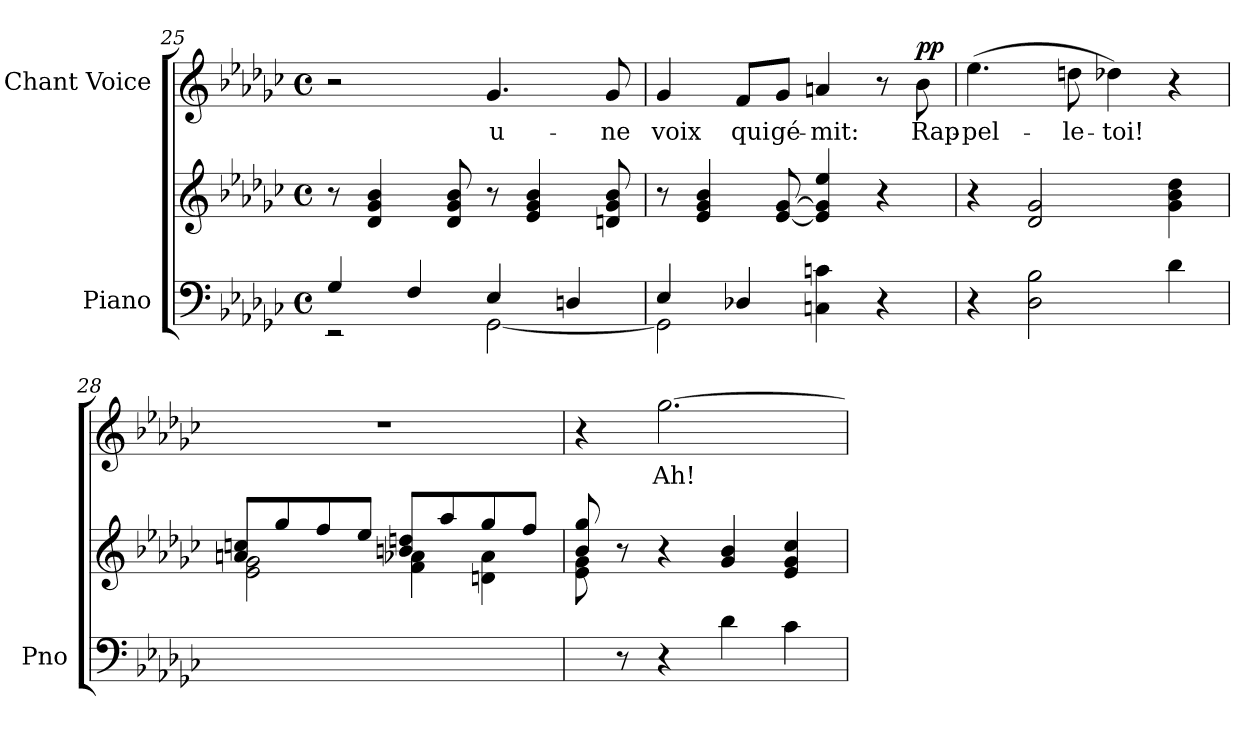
**kern	**kern	**kern	**text	**dynam
*part2	*part2	*part1	*part1	*part1
*staff3	*staff2	*staff1	*staff1	*staff1
*I"Piano	*	*I"Chant Voice	*	*
*I'Pno	*	*	*	*
*clefF4	*clefG2	*clefG2	*	*
*k[b-e-a-d-g-c-]	*k[b-e-a-d-g-c-]	*k[b-e-a-d-g-c-]	*	*
*M4/4	*M4/4	*M4/4	*	*
*met(c)	*met(c)	*met(c)	*	*
=25	=25	=25	=25	=25
*^	*	*	*	*
4G-/	2r	8r	2r	.	.
.	.	4d-/ 4g-/ 4b-/	.	.	.
4F/	.	.	.	.	.
.	.	8d-/ 8g-/ 8b-/	.	.	.
!	!	!	!	!LO:LY:b	!
4E-/	[2GG-\	8r	4.g-/	u-	.
.	.	4e-/ 4g-/ 4b-/	.	.	.
4Dn/	.	.	.	.	.
!	!	!	!	!LO:LY:b	!
.	.	8dn/ 8g-/ 8b-/	8g-/	-ne	.
=26	=26	=26	=26	=26	=26
!	!	!	!	!LO:LY:b	!
4E-/	(<2GG-\]	8r	4g-/	voix	.
.	.	4e-/ 4g-/ 4b-/	.	.	.
!	!	!	!	!LO:LY:b	!
4D-X/	.	.	8f/L	qui	.
!	!	!	!	!LO:LY:b	!
.	.	[8e-/ [8g-/	8g-/J	gé-	.
!	!	!	!	!LO:LY:b	!
4Cn\ 4cn\	2ryy	4e-/] 4g-/] 4ee-/	4an/	-mit:	.
4r	.	4r	8r	.	.
!	!	!	!	!LO:LY:b	!LO:DY:a
.	.	.	8b-\	Rap-	pp
*v	*v	*	*	*	*
=27	=27	=27	=27	=27
!	!	!	!LO:LY:b	!
4r	4r	(>4.ee-\	-pel-	.
2D-\ 2B-\	2d-/ 2g-/	.	.	.
!	!	!	!LO:LY:b	!
.	.	8ddn\	-le-	.
!	!	!	!LO:LY:b	!
.	.	4dd-X\)	-toi!	.
4d-\	4g-\ 4b-\ 4dd-\	4r	.	.
!!LO:LB:g=z
=28	=28	=28	=28	=28
*	*^	*	*	*
1ryy	8an/ 8ccn/L	2e-\ 2g-\	1r	.	.
.	8gg-/	.	.	.	.
.	8ff/	.	.	.	.
.	8ee-/J	.	.	.	.
.	8bn/ 8ddn/L	4f\ 4a-X\)	.	.	.
.	8aa-/	.	.	.	.
.	8gg-/	4dn\ 4a-\	.	.	.
.	8ff/J	.	.	.	.
=29	=29	=29	=29	=29	=29
8ryy	8b-/ 8gg-/	8e-\ 8g-\	4r	.	.
8r	8r	2..ryy	.	.	.
!	!	!	!	!LO:LY:b	!
4r	4r	.	[2.gg-\	Ah!	.
4d-\	4g-/ 4b-/	.	.	.	.
4c-\	4e-/ 4g-/ 4cc-/	.	.	.	.
*	*v	*v	*	*	*
=	=	=	=	=
*-	*-	*-	*-	*-
